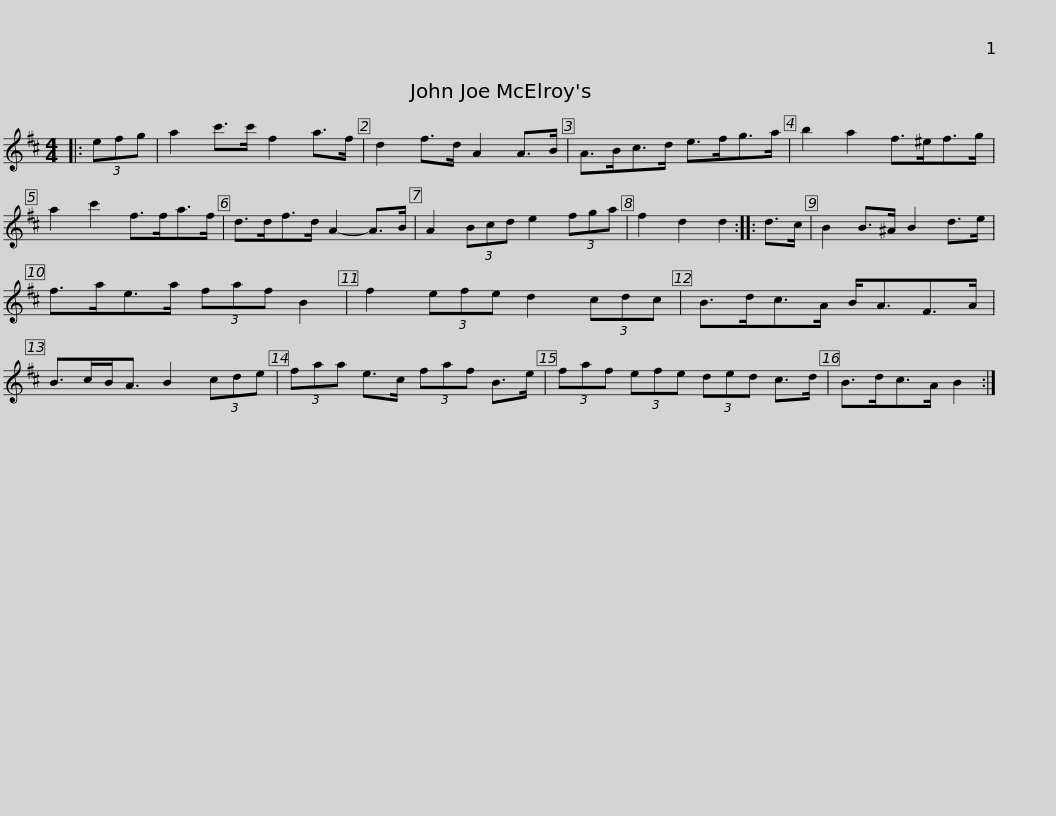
X:1
L:1/8
M:4/4
I:linebreak $
K:D
V:1 treble
V:1
|: (3efg | a2 c'>c' f2 a>f | d2 f>d A2 A>B | A>Bc>d e>fg>a | b2 a2 f>^ef>g | %5
 a2 c'2 f>fa>f |$ d>df>d A2- A>B | A2 (3Bcd e2 (3fga | f2 d2 d2 :: d>c | %10
 B2 B>^A B2 d>e | f>ae>a (3faf B2 |$ f2 (3efe d2 (3cdc | B>dc>A B<AF>A | B>cB<A B2 (3cde | %15
 (3faa e>c (3faf B>e |$ (3faf (3efe (3ded c>d | B>dc>A B2 :| %18
